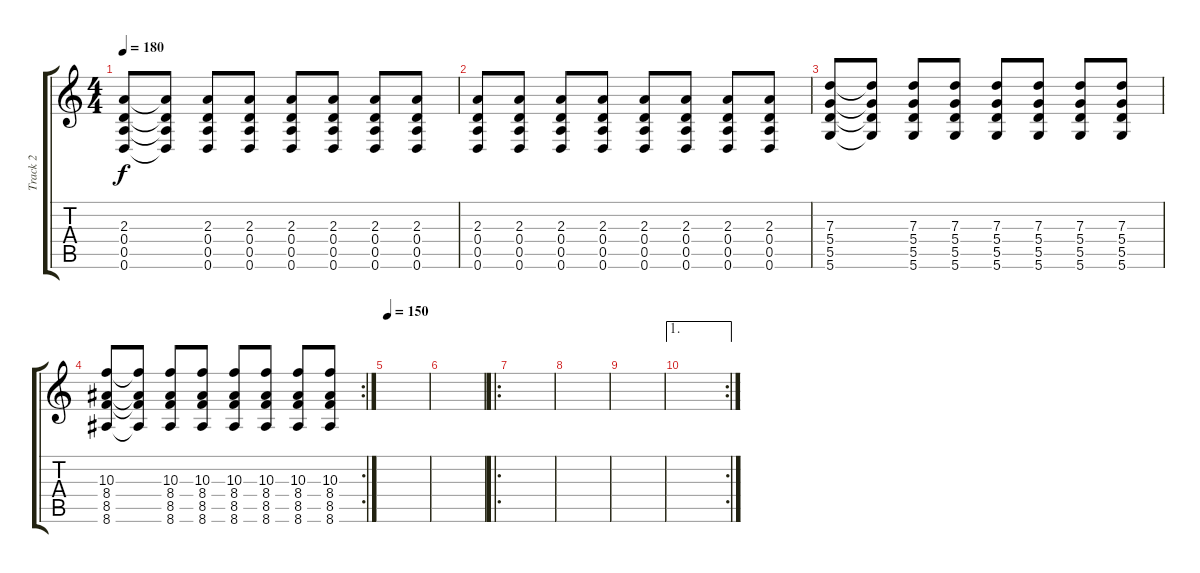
\track ("Track 2" "Track 2") {instrument distortionguitar}
\staff {score tabs}
\tuning (E4 B3 G3 D3 A2 D2) {hide}
\ts (4 4)
\tempo 180
\clef g2
\ks c
(2.3 0.4 0.5 0.6).8{dy f} (2.3{t} 0.4{t} 0.5{t} 0.6{t}).8 (2.3 0.4 0.5 0.6).8 (2.3 0.4 0.5 0.6).8 (2.3 0.4 0.5 0.6).8 (2.3 0.4 0.5 0.6).8 (2.3 0.4 0.5 0.6).8 (2.3 0.4 0.5 0.6).8 |
(2.3 0.4 0.5 0.6).8 (2.3 0.4 0.5 0.6).8 (2.3 0.4 0.5 0.6).8 (2.3 0.4 0.5 0.6).8 (2.3 0.4 0.5 0.6).8 (2.3 0.4 0.5 0.6).8 (2.3 0.4 0.5 0.6).8 (2.3 0.4 0.5 0.6).8 |
(7.3 5.4 5.5 5.6).8 (7.3{t} 5.4{t} 5.5{t} 5.6{t}).8 (7.3 5.4 5.5 5.6).8 (7.3 5.4 5.5 5.6).8 (7.3 5.4 5.5 5.6).8 (7.3 5.4 5.5 5.6).8 (7.3 5.4 5.5 5.6).8 (7.3 5.4 5.5 5.6).8 |
\rc 2
(10.3 8.4 8.5 8.6).8 (10.3{t} 8.4{t} 8.5{t} 8.6{t}).8 (10.3 8.4 8.5 8.6).8 (10.3 8.4 8.5 8.6).8 (10.3 8.4 8.5 8.6).8 (10.3 8.4 8.5 8.6).8 (10.3 8.4 8.5 8.6).8 (10.3 8.4 8.5 8.6).8 |
\tempo 150
|
|
\ro
|
|
|
\ae 1
\rc 2
